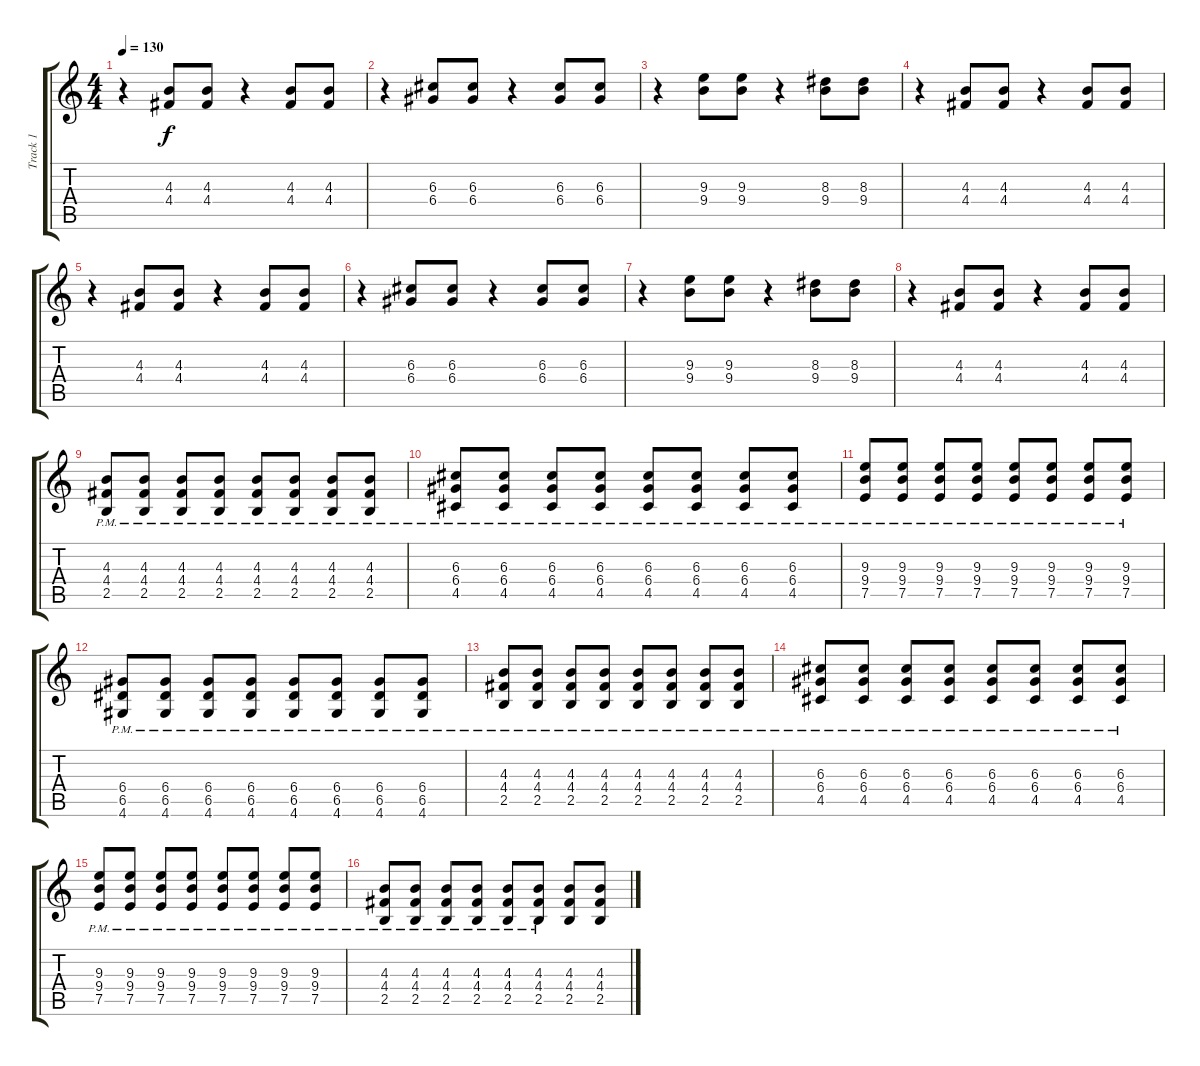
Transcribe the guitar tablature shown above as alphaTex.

\track ("Track 1" "Track 1") {instrument overdrivenguitar}
\staff {score tabs}
\tuning (E4 B3 G3 D3 A2 E2) {hide}
\ts (4 4)
\tempo 130
\clef g2
\ks c
r.4{dy f} (4.3 4.4).8 (4.3 4.4).8 r.4 (4.3 4.4).8 (4.3 4.4).8 |
r.4 (6.3 6.4).8 (6.3 6.4).8 r.4 (6.3 6.4).8 (6.3 6.4).8 |
r.4 (9.3 9.4).8 (9.3 9.4).8 r.4 (8.3 9.4).8 (8.3 9.4).8 |
r.4 (4.3 4.4).8 (4.3 4.4).8 r.4 (4.3 4.4).8 (4.3 4.4).8 |
r.4 (4.3 4.4).8 (4.3 4.4).8 r.4 (4.3 4.4).8 (4.3 4.4).8 |
r.4 (6.3 6.4).8 (6.3 6.4).8 r.4 (6.3 6.4).8 (6.3 6.4).8 |
r.4 (9.3 9.4).8 (9.3 9.4).8 r.4 (8.3 9.4).8 (8.3 9.4).8 |
r.4 (4.3 4.4).8 (4.3 4.4).8 r.4 (4.3 4.4).8 (4.3 4.4).8 |
(4.3{pm} 4.4{pm} 2.5{pm}).8 (4.3{pm} 4.4{pm} 2.5{pm}).8 (4.3{pm} 4.4{pm} 2.5{pm}).8 (4.3{pm} 4.4{pm} 2.5{pm}).8 (4.3{pm} 4.4{pm} 2.5{pm}).8 (4.3{pm} 4.4{pm} 2.5{pm}).8 (4.3{pm} 4.4{pm} 2.5{pm}).8 (4.3{pm} 4.4{pm} 2.5{pm}).8 |
(6.3{pm} 6.4 4.5).8 (6.3{pm} 6.4 4.5).8 (6.3{pm} 6.4 4.5).8 (6.3{pm} 6.4 4.5).8 (6.3{pm} 6.4 4.5).8 (6.3{pm} 6.4 4.5).8 (6.3{pm} 6.4 4.5).8 (6.3{pm} 6.4 4.5).8 |
(9.3 9.4 7.5{pm}).8 (9.3 9.4 7.5{pm}).8 (9.3 9.4 7.5{pm}).8 (9.3 9.4 7.5{pm}).8 (9.3 9.4 7.5{pm}).8 (9.3 9.4 7.5{pm}).8 (9.3 9.4 7.5{pm}).8 (9.3 9.4 7.5{pm}).8 |
(6.4{pm} 6.5 4.6).8 (6.4{pm} 6.5 4.6).8 (6.4{pm} 6.5 4.6).8 (6.4{pm} 6.5 4.6).8 (6.4{pm} 6.5 4.6).8 (6.4{pm} 6.5 4.6).8 (6.4{pm} 6.5 4.6).8 (6.4{pm} 6.5 4.6).8 |
(4.3{pm} 4.4{pm} 2.5{pm}).8 (4.3{pm} 4.4{pm} 2.5{pm}).8 (4.3{pm} 4.4{pm} 2.5{pm}).8 (4.3{pm} 4.4{pm} 2.5{pm}).8 (4.3{pm} 4.4{pm} 2.5{pm}).8 (4.3{pm} 4.4{pm} 2.5{pm}).8 (4.3{pm} 4.4{pm} 2.5{pm}).8 (4.3{pm} 4.4{pm} 2.5{pm}).8 |
(6.3{pm} 6.4 4.5).8 (6.3{pm} 6.4 4.5).8 (6.3{pm} 6.4 4.5).8 (6.3{pm} 6.4 4.5).8 (6.3{pm} 6.4 4.5).8 (6.3{pm} 6.4 4.5).8 (6.3{pm} 6.4 4.5).8 (6.3{pm} 6.4 4.5).8 |
(9.3 9.4 7.5{pm}).8 (9.3 9.4 7.5{pm}).8 (9.3 9.4 7.5{pm}).8 (9.3 9.4 7.5{pm}).8 (9.3 9.4 7.5{pm}).8 (9.3 9.4 7.5{pm}).8 (9.3 9.4 7.5{pm}).8 (9.3 9.4 7.5{pm}).8 |
(4.3 4.4{pm} 2.5).8 (4.3 4.4{pm} 2.5).8 (4.3 4.4{pm} 2.5).8 (4.3 4.4{pm} 2.5).8 (4.3 4.4{pm} 2.5).8 (4.3 4.4{pm} 2.5).8 (4.3 4.4 2.5).8 (4.3 4.4 2.5).8
